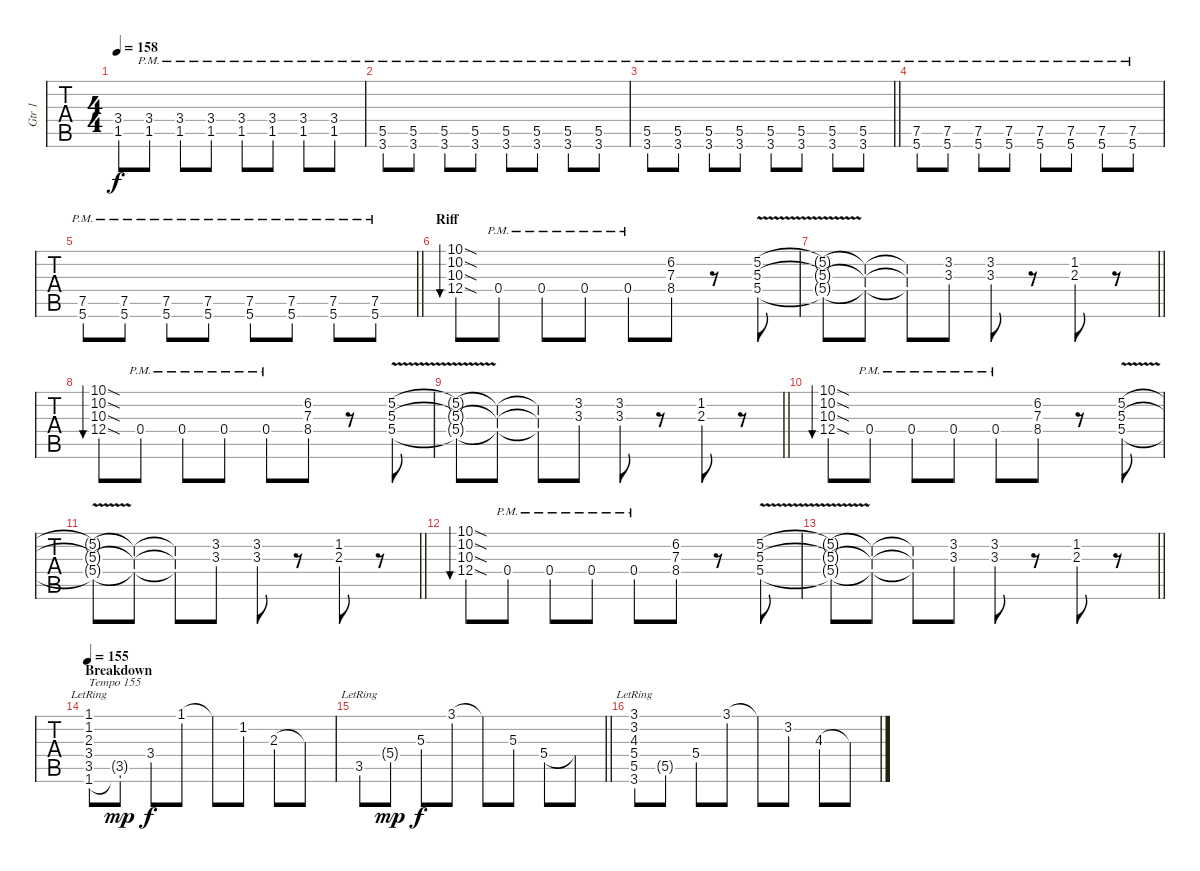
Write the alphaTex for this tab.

\track ("Gtr 1" "Gtr 1") {instrument electricguitarclean}
\staff {tabs}
\tuning (E4 B3 G3 D3 A2 E2) {hide}
\ts (4 4)
\tempo 158
\clef g2
\ks c
(3.4 1.5).8{dy f} (3.4{pm} 1.5{pm}).8 (3.4{pm} 1.5{pm}).8 (3.4{pm} 1.5{pm}).8 (3.4{pm} 1.5{pm}).8 (3.4{pm} 1.5{pm}).8 (3.4{pm} 1.5{pm}).8 (3.4{pm} 1.5{pm}).8 |
(5.5{pm} 3.6{pm}).8 (5.5{pm} 3.6{pm}).8 (5.5{pm} 3.6{pm}).8 (5.5{pm} 3.6{pm}).8 (5.5{pm} 3.6{pm}).8 (5.5{pm} 3.6{pm}).8 (5.5{pm} 3.6{pm}).8 (5.5{pm} 3.6{pm}).8 |
\barLineRight lightlight
(5.5{pm} 3.6{pm}).8 (5.5{pm} 3.6{pm}).8 (5.5{pm} 3.6{pm}).8 (5.5{pm} 3.6{pm}).8 (5.5{pm} 3.6{pm}).8 (5.5{pm} 3.6{pm}).8 (5.5{pm} 3.6{pm}).8 (5.5{pm} 3.6{pm}).8 |
(7.5{pm} 5.6).8 (7.5{pm} 5.6).8 (7.5{pm} 5.6).8 (7.5{pm} 5.6).8 (7.5{pm} 5.6).8 (7.5{pm} 5.6).8 (7.5{pm} 5.6).8 (7.5{pm} 5.6).8 |
\barLineRight lightlight
(7.5{pm} 5.6).8 (7.5{pm} 5.6).8 (7.5{pm} 5.6).8 (7.5{pm} 5.6).8 (7.5{pm} 5.6).8 (7.5{pm} 5.6).8 (7.5{pm} 5.6).8 (7.5{pm} 5.6).8 |
\section ("" "Riff")
(10.1{sod} 10.2{sod} 10.3{sod} 12.4{sod}).8{bu 60} 0.4{pm}.8 0.4{pm}.8 0.4{pm}.8 0.4{pm}.8 (6.2 7.3 8.4).8 r.8 (5.2{v} 5.3{v} 5.4).8 |
\barLineRight lightlight
(5.2{t} 5.3{t} 5.4{t}).8 (5.2{t} 5.3{t} 5.4{t}).8 (5.2{t} 5.3{t} 5.4{t}).8 (3.2 3.3).8 (3.2 3.3).8 r.8 (1.2 2.3).8 r.8 |
(10.1{sod} 10.2{sod} 10.3{sod} 12.4{sod}).8{bu 60} 0.4{pm}.8 0.4{pm}.8 0.4{pm}.8 0.4{pm}.8 (6.2 7.3 8.4).8 r.8 (5.2{v} 5.3{v} 5.4{v}).8 |
\barLineRight lightlight
(5.2{t} 5.3{t} 5.4{t}).8 (5.2{t} 5.3{t} 5.4{t}).8 (5.2{t} 5.3{t} 5.4{t}).8 (3.2 3.3).8 (3.2 3.3).8 r.8 (1.2 2.3).8 r.8 |
(10.1{sod} 10.2{sod} 10.3{sod} 12.4{sod}).8{bu 60} 0.4{pm}.8 0.4{pm}.8 0.4{pm}.8 0.4{pm}.8 (6.2 7.3 8.4).8 r.8 (5.2{v} 5.3{v} 5.4{v}).8 |
\barLineRight lightlight
(5.2{t} 5.3{t} 5.4{t}).8 (5.2{t} 5.3{t} 5.4{t}).8 (5.2{t} 5.3{t} 5.4{t}).8 (3.2 3.3).8 (3.2 3.3).8 r.8 (1.2 2.3).8 r.8 |
(10.1{sod} 10.2{sod} 10.3{sod} 12.4{sod}).8{bu 60} 0.4{pm}.8 0.4{pm}.8 0.4{pm}.8 0.4{pm}.8 (6.2 7.3 8.4).8 r.8 (5.2{v} 5.3{v} 5.4{v}).8 |
\barLineRight lightlight
(5.2{t} 5.3{t} 5.4{t}).8 (5.2{t} 5.3{t} 5.4{t}).8 (5.2{t} 5.3{t} 5.4{t}).8 (3.2 3.3).8 (3.2 3.3).8 r.8 (1.2 2.3).8 r.8 |
\section ("" "Breakdown")
\tempo 155
(1.1{lr} 1.2{lr} 2.3{lr} 3.4{lr} 3.5{lr} 1.6{lr}).8{txt "Tempo 155"} (3.5{g} 1.6{t}).8{dy mp} 3.4.8{dy f} 1.1.8 1.1{t}.8 1.2.8 2.3.8 2.3{t}.8 |
\barLineRight lightlight
3.5{lr}.8 5.4{g}.8{dy mp} 5.3.8{dy f} 3.1.8 3.1{t}.8 5.3.8 5.4.8 5.4{t}.8 |
(3.1{lr} 3.2{lr} 4.3{lr} 5.4{lr} 5.5{lr} 3.6{lr}).8 5.5{g}.8 5.4.8 3.1.8 3.1{t}.8 3.2.8 4.3.8 4.3{t}.8
